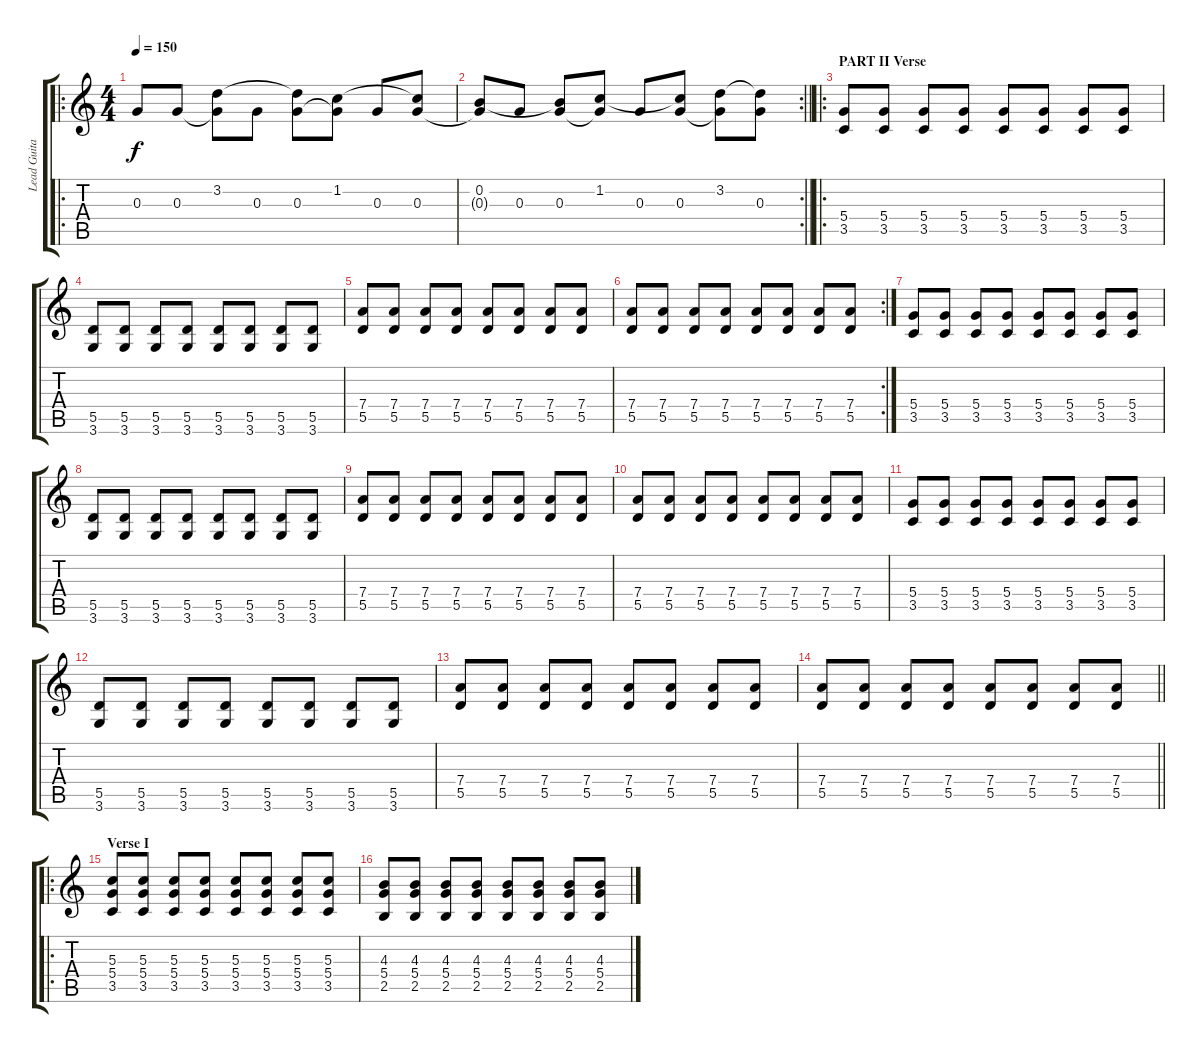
\track ("Lead Guitar" "Lead Guita") {instrument electricguitarclean}
\staff {score tabs}
\tuning (E4 B3 G3 D3 A2 E2) {hide}
\ro
\ts (4 4)
\tempo 150
\clef g2
\ks c
0.3.8{dy f volume 8} 0.3.8 (3.2 0.3{t}).8 0.3.8 (3.2{t} 0.3).8 (1.2 0.3{t}).8 0.3.8 (1.2{t} 0.3).8 |
\rc 2
\barLineRight lightlight
(0.2 0.3{t}).8 0.3.8 (0.2{t} 0.3).8 (1.2 0.3{t}).8 0.3.8 (1.2{t} 0.3).8 (3.2 0.3{t}).8 (3.2{t} 0.3).8 |
\ro
\section ("" "PART II Verse")
(5.4 3.5).8{volume 13 instrument distortionguitar} (5.4 3.5).8 (5.4 3.5).8 (5.4 3.5).8 (5.4 3.5).8 (5.4 3.5).8 (5.4 3.5).8 (5.4 3.5).8 |
(5.5 3.6).8 (5.5 3.6).8 (5.5 3.6).8 (5.5 3.6).8 (5.5 3.6).8 (5.5 3.6).8 (5.5 3.6).8 (5.5 3.6).8 |
(7.4 5.5).8 (7.4 5.5).8 (7.4 5.5).8 (7.4 5.5).8 (7.4 5.5).8 (7.4 5.5).8 (7.4 5.5).8 (7.4 5.5).8 |
\rc 2
(7.4 5.5).8 (7.4 5.5).8 (7.4 5.5).8 (7.4 5.5).8 (7.4 5.5).8 (7.4 5.5).8 (7.4 5.5).8 (7.4 5.5).8 |
(5.4 3.5).8 (5.4 3.5).8 (5.4 3.5).8 (5.4 3.5).8 (5.4 3.5).8 (5.4 3.5).8 (5.4 3.5).8 (5.4 3.5).8 |
(5.5 3.6).8 (5.5 3.6).8 (5.5 3.6).8 (5.5 3.6).8 (5.5 3.6).8 (5.5 3.6).8 (5.5 3.6).8 (5.5 3.6).8 |
(7.4 5.5).8 (7.4 5.5).8 (7.4 5.5).8 (7.4 5.5).8 (7.4 5.5).8 (7.4 5.5).8 (7.4 5.5).8 (7.4 5.5).8 |
(7.4 5.5).8 (7.4 5.5).8 (7.4 5.5).8 (7.4 5.5).8 (7.4 5.5).8 (7.4 5.5).8 (7.4 5.5).8 (7.4 5.5).8 |
(5.4 3.5).8 (5.4 3.5).8 (5.4 3.5).8 (5.4 3.5).8 (5.4 3.5).8 (5.4 3.5).8 (5.4 3.5).8 (5.4 3.5).8 |
(5.5 3.6).8 (5.5 3.6).8 (5.5 3.6).8 (5.5 3.6).8 (5.5 3.6).8 (5.5 3.6).8 (5.5 3.6).8 (5.5 3.6).8 |
(7.4 5.5).8 (7.4 5.5).8 (7.4 5.5).8 (7.4 5.5).8 (7.4 5.5).8 (7.4 5.5).8 (7.4 5.5).8 (7.4 5.5).8 |
\barLineRight lightlight
(7.4 5.5).8 (7.4 5.5).8 (7.4 5.5).8 (7.4 5.5).8 (7.4 5.5).8 (7.4 5.5).8 (7.4 5.5).8 (7.4 5.5).8 |
\ro
\section ("" "Verse I")
(5.3 5.4 3.5).8{volume 13 instrument electricguitarmuted} (5.3 5.4 3.5).8 (5.3 5.4 3.5).8 (5.3 5.4 3.5).8 (5.3 5.4 3.5).8 (5.3 5.4 3.5).8 (5.3 5.4 3.5).8 (5.3 5.4 3.5).8 |
(4.3 5.4 2.5).8 (4.3 5.4 2.5).8 (4.3 5.4 2.5).8 (4.3 5.4 2.5).8 (4.3 5.4 2.5).8 (4.3 5.4 2.5).8 (4.3 5.4 2.5).8 (4.3 5.4 2.5).8
